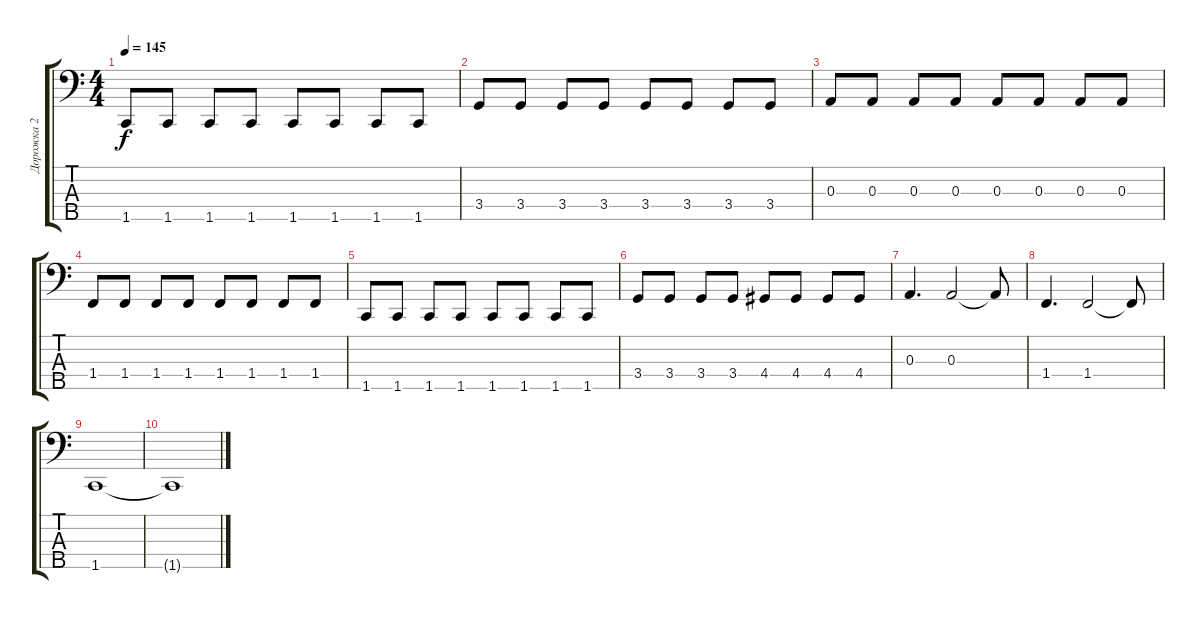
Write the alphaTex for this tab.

\track ("Дорожка 2" "Дорожка 2") {instrument electricbassfinger}
\staff {score tabs}
\tuning (G2 D2 A1 E1 B0) {hide}
\ts (4 4)
\tempo 145
\clef f4
\ks c
1.5.8{dy f} 1.5.8 1.5.8 1.5.8 1.5.8 1.5.8 1.5.8 1.5.8 |
3.4.8 3.4.8 3.4.8 3.4.8 3.4.8 3.4.8 3.4.8 3.4.8 |
0.3.8 0.3.8 0.3.8 0.3.8 0.3.8 0.3.8 0.3.8 0.3.8 |
1.4.8 1.4.8 1.4.8 1.4.8 1.4.8 1.4.8 1.4.8 1.4.8 |
1.5.8 1.5.8 1.5.8 1.5.8 1.5.8 1.5.8 1.5.8 1.5.8 |
3.4.8 3.4.8 3.4.8 3.4.8 4.4.8 4.4.8 4.4.8 4.4.8 |
0.3.4{d} 0.3.2 0.3{t}.8 |
1.4.4{d} 1.4.2 1.4{t}.8 |
1.5.1 |
1.5{t}.1
